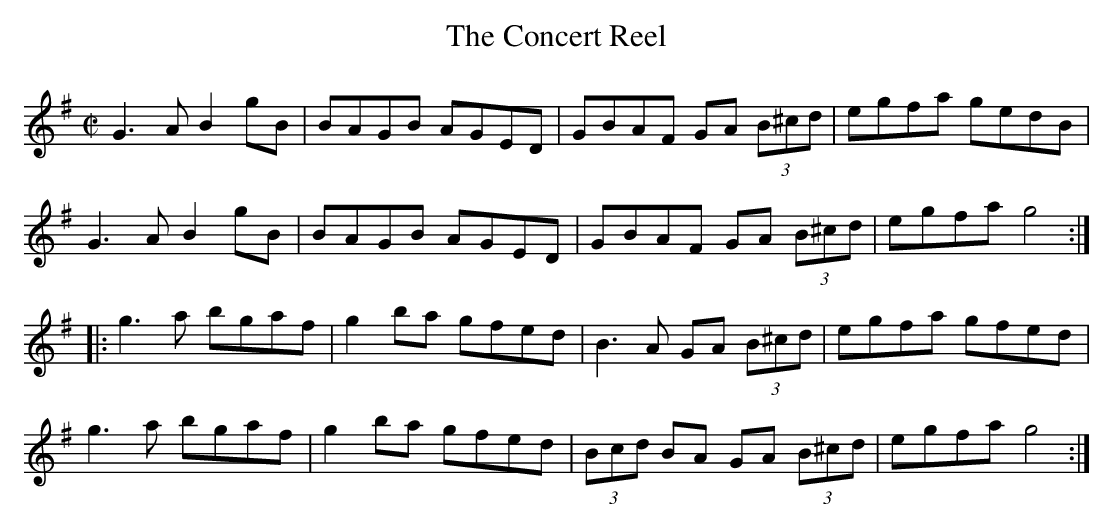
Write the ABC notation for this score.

X:1
T:Concert Reel, The
M:C|
K:G
G3A B2gB|BAGB AGED|GBAF GA (3B^cd|egfa gedB|
G3A B2gB|BAGB AGED|GBAF GA (3B^cd|egfa g4:|
|:g3a bgaf|g2ba gfed|B3A GA (3B^cd|egfa gfed|
g3a bgaf|g2ba gfed|(3Bcd BA GA (3B^cd|egfa g4:|
